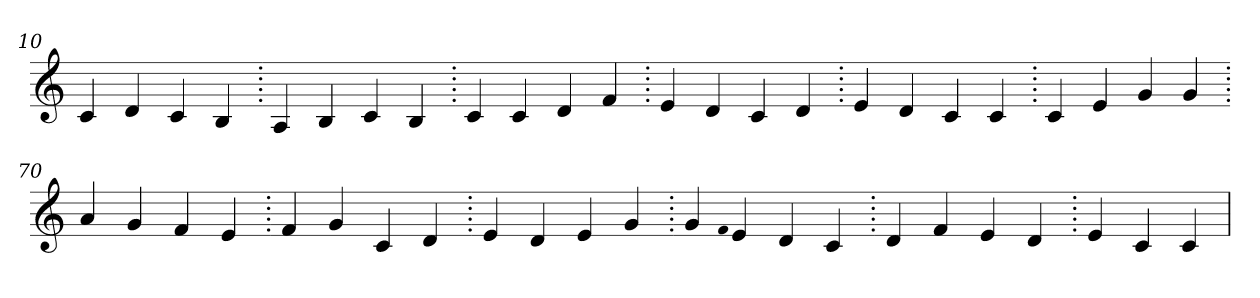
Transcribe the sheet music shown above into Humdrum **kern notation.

**kern
*part1
*staff1
*clefG2
=10.
4c
4d
4c
4B
=20.
4A
4B
4c
4B
=30.
4c
4c
4d
4f
=40.
4e
4d
4c
4d
=50.
4e
4d
4c
4c
=60.
4c
4e
4g
4g
=70.
4a
4g
4f
4e
=80.
4f
4g
4c
4d
=90.
4e
4d
4e
4g
=100.
4g
qqf
4e
4d
4c
=110.
4d
4f
4e
4d
=120.
4e
4c
4c
=
*-
